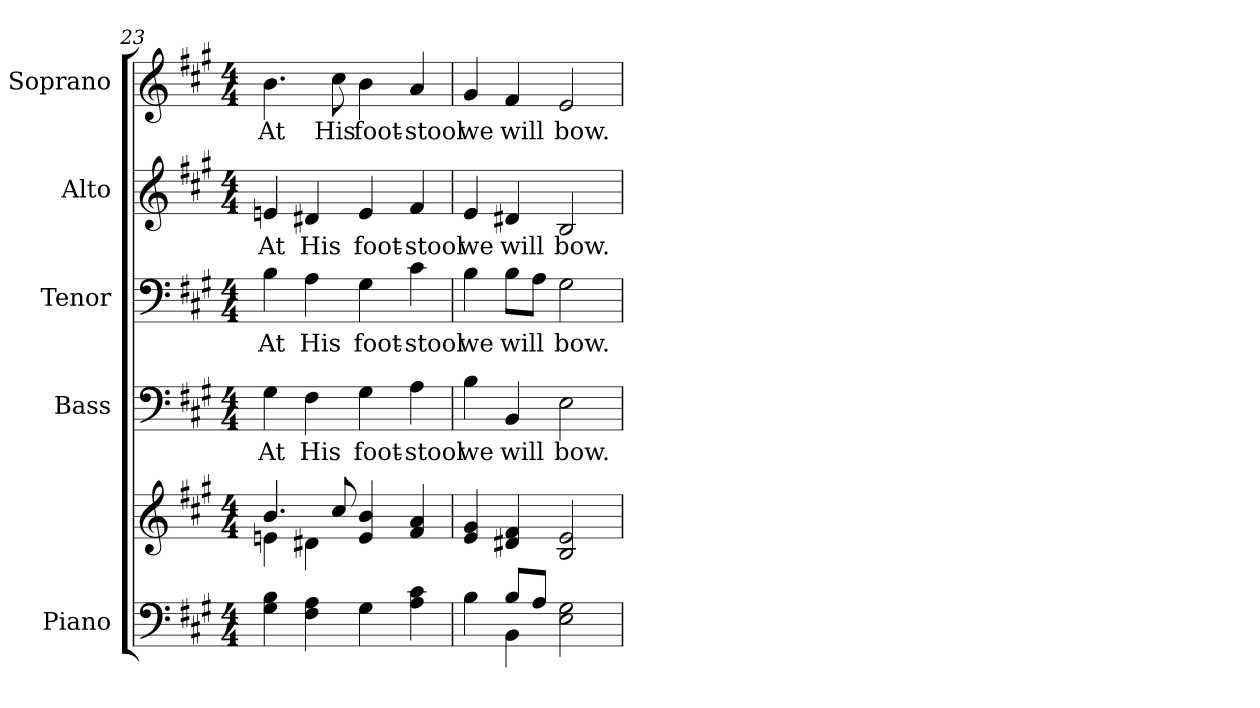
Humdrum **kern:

**kern	**kern	**kern	**text	**kern	**text	**kern	**text	**kern	**text
*part5	*part5	*part4	*part4	*part3	*part3	*part2	*part2	*part1	*part1
*staff6	*staff5	*staff4	*staff4	*staff3	*staff3	*staff2	*staff2	*staff1	*staff1
*I"Piano	*	*I"Bass	*	*I"Tenor	*	*I"Alto	*	*I"Soprano	*
*I'Pno.	*	*I'B.	*	*I'T.	*	*I'A.	*	*I'S.	*
!!LO:PB:g=z
*clefF4	*clefG2	*clefF4	*	*clefF4	*	*clefG2	*	*clefG2	*
*k[f#c#g#]	*k[f#c#g#]	*k[f#c#g#]	*	*k[f#c#g#]	*	*k[f#c#g#]	*	*k[f#c#g#]	*
*A:	*A:	*A:	*	*A:	*	*A:	*	*A:	*
*M4/4	*M4/4	*M4/4	*	*M4/4	*	*M4/4	*	*M4/4	*
=23	=23	=23	=23	=23	=23	=23	=23	=23	=23
*	*^	*	*	*	*	*	*	*	*
!	!	!	!	!LO:LY:b:color=#000000	!	!	!	!	!	!
!	!	!	!	!	!	!LO:LY:b:color=#000000	!	!	!	!
!	!	!	!	!	!	!	!	!LO:LY:b:color=#000000	!	!
!	!	!	!	!	!	!	!	!	!	!LO:LY:b:color=#000000
4G#i\ 4Bi	4.bi/	4eni\	4G#i\	At	4Bi\	At	4eni/	At	4.bi\	At
!	!	!	!	!LO:LY:b:color=#000000	!	!	!	!	!	!
!	!	!	!	!	!	!LO:LY:b:color=#000000	!	!	!	!
!	!	!	!	!	!	!	!	!LO:LY:b:color=#000000	!	!
4F#i\ 4Ai	.	4d#Xi\	4F#i\	His	4Ai\	His	4d#Xi/	His	.	.
!	!	!	!	!	!	!	!	!	!	!LO:LY:b:color=#000000
.	8cc#i/	.	.	.	.	.	.	.	8cc#i\	His
!	!	!	!	!LO:LY:b:color=#000000	!	!	!	!	!	!
!	!	!	!	!	!	!LO:LY:b:color=#000000	!	!	!	!
!	!	!	!	!	!	!	!	!LO:LY:b:color=#000000	!	!
!	!	!	!	!	!	!	!	!	!	!LO:LY:b:color=#000000
4G#i\	4ei/ 4bi	2ryy	4G#i\	foot-	4G#i\	foot-	4ei/	foot-	4bi\	foot-
!	!	!	!	!LO:LY:b:color=#000000	!	!	!	!	!	!
!	!	!	!	!	!	!LO:LY:b:color=#000000	!	!	!	!
!	!	!	!	!	!	!	!	!LO:LY:b:color=#000000	!	!
!	!	!	!	!	!	!	!	!	!	!LO:LY:b:color=#000000
4Ai\ 4c#i	4f#i/ 4ai	.	4Ai\	-stool	4c#i\	-stool	4f#i/	-stool	4ai/	-stool
*	*v	*v	*	*	*	*	*	*	*	*
=24	=24	=24	=24	=24	=24	=24	=24	=24	=24
*^	*	*	*	*	*	*	*	*	*
!	!	!	!	!LO:LY:b:color=#000000	!	!	!	!	!	!
!	!	!	!	!	!	!LO:LY:b:color=#000000	!	!	!	!
!	!	!	!	!	!	!	!	!LO:LY:b:color=#000000	!	!
!	!	!	!	!	!	!	!	!	!	!LO:LY:b:color=#000000
4Bi\	4ryy	4ei/ 4g#i	4Bi\	we	4Bi\	we	4ei/	we	4g#i/	we
!	!	!	!	!LO:LY:b:color=#000000	!	!	!	!	!	!
!	!	!	!	!	!	!LO:LY:b:color=#000000	!	!	!	!
!	!	!	!	!	!	!	!	!LO:LY:b:color=#000000	!	!
!	!	!	!	!	!	!	!	!	!	!LO:LY:b:color=#000000
8Bi/L	4BBi\	4d#Xi/ 4f#i	4BBi/	will	8Bi\L	will	4d#Xi/	will	4f#i/	will
8Ai/J	.	.	.	.	8Ai\J	.	.	.	.	.
!	!	!	!	!LO:LY:b:color=#000000	!	!	!	!	!	!
!	!	!	!	!	!	!LO:LY:b:color=#000000	!	!	!	!
!	!	!	!	!	!	!	!	!LO:LY:b:color=#000000	!	!
!	!	!	!	!	!	!	!	!	!	!LO:LY:b:color=#000000
2Ei\ 2G#i	2ryy	2Bi/ 2ei	2Ei\	bow.	2G#i\	bow.	2Bi/	bow.	2ei/	bow.
*v	*v	*	*	*	*	*	*	*	*	*
=	=	=	=	=	=	=	=	=	=
*-	*-	*-	*-	*-	*-	*-	*-	*-	*-
